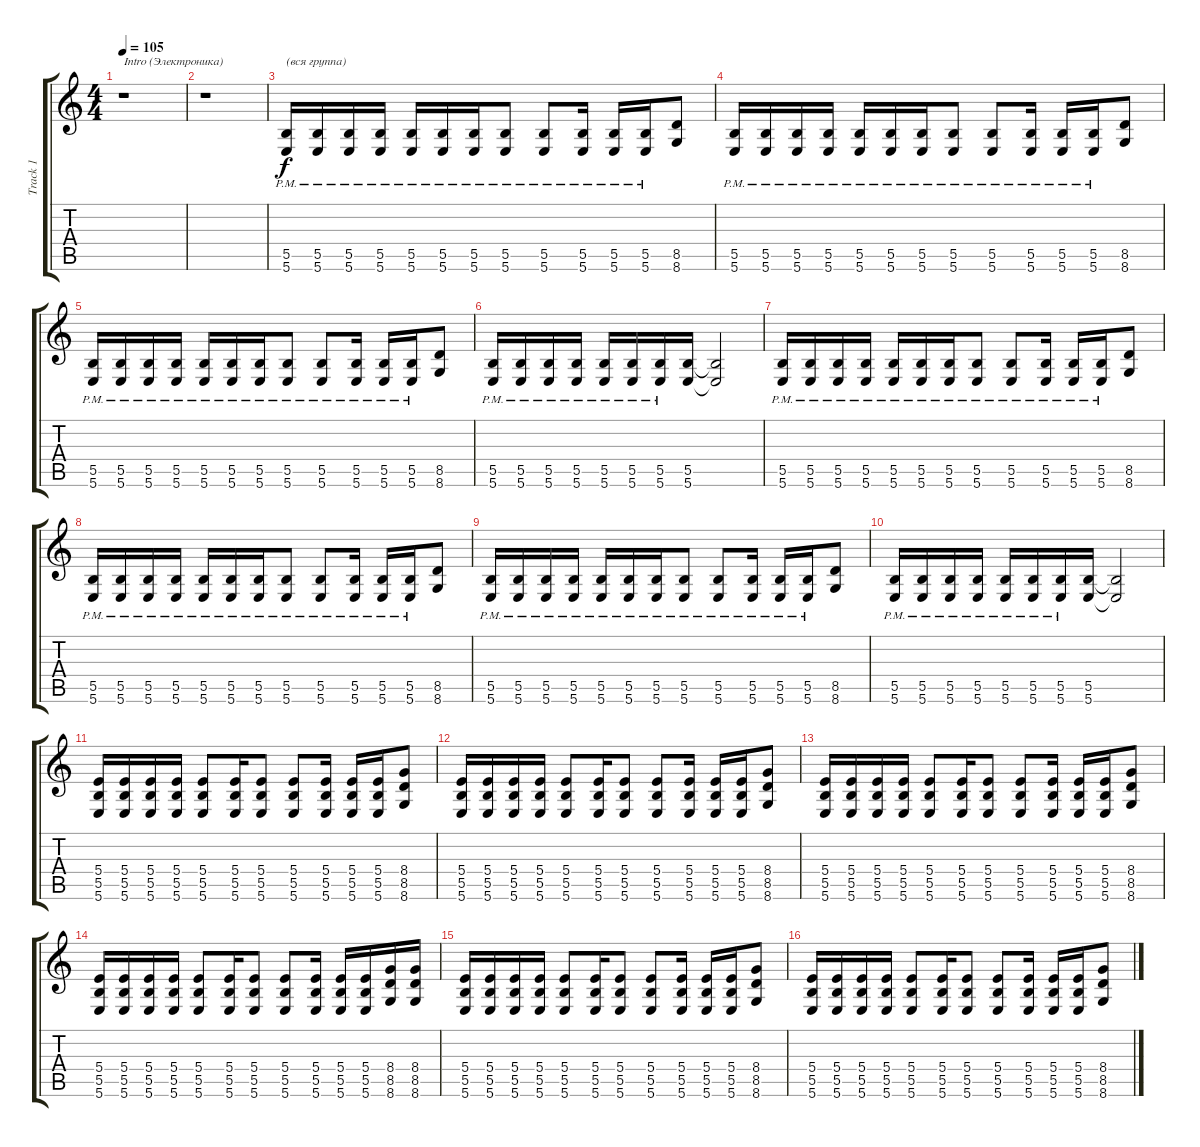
\track ("Track 1" "Track 1") {instrument distortionguitar}
\staff {score tabs}
\tuning (Db4 Ab3 E3 B2 Gb2 B1) {hide}
\ts (4 4)
\tempo 105
\clef g2
\ks c
r.1{txt "Intro (Электроника)" dy f instrument distortionguitar} |
r.1 |
(5.5{pm} 5.6{pm}).16{txt "(вся группа)"} (5.5{pm} 5.6{pm}).16 (5.5{pm} 5.6{pm}).16 (5.5{pm} 5.6{pm}).16 (5.5{pm} 5.6{pm}).16 (5.5{pm} 5.6{pm}).16 (5.5{pm} 5.6{pm}).16 (5.5{pm} 5.6{pm}).8 (5.5{pm} 5.6{pm}).8 (5.5{pm} 5.6{pm}).16 (5.5{pm} 5.6{pm}).16 (5.5{pm} 5.6{pm}).16 (8.5 8.6).8 |
(5.5{pm} 5.6{pm}).16 (5.5{pm} 5.6{pm}).16 (5.5{pm} 5.6{pm}).16 (5.5{pm} 5.6{pm}).16 (5.5{pm} 5.6{pm}).16 (5.5{pm} 5.6{pm}).16 (5.5{pm} 5.6{pm}).16 (5.5{pm} 5.6{pm}).8 (5.5{pm} 5.6{pm}).8 (5.5{pm} 5.6{pm}).16 (5.5{pm} 5.6{pm}).16 (5.5{pm} 5.6{pm}).16 (8.5 8.6).8 |
(5.5{pm} 5.6{pm}).16 (5.5{pm} 5.6{pm}).16 (5.5{pm} 5.6{pm}).16 (5.5{pm} 5.6{pm}).16 (5.5{pm} 5.6{pm}).16 (5.5{pm} 5.6{pm}).16 (5.5{pm} 5.6{pm}).16 (5.5{pm} 5.6{pm}).8 (5.5{pm} 5.6{pm}).8 (5.5{pm} 5.6{pm}).16 (5.5{pm} 5.6{pm}).16 (5.5{pm} 5.6{pm}).16 (8.5 8.6).8 |
(5.5{pm} 5.6).16 (5.5{pm} 5.6{pm}).16 (5.5{pm} 5.6{pm}).16 (5.5{pm} 5.6{pm}).16 (5.5{pm} 5.6{pm}).16 (5.5{pm} 5.6{pm}).16 (5.5{pm} 5.6{pm}).16 (5.5 5.6).16 (5.5{t} 5.6{t}).2 |
(5.5{pm} 5.6{pm}).16 (5.5{pm} 5.6{pm}).16 (5.5{pm} 5.6{pm}).16 (5.5{pm} 5.6{pm}).16 (5.5{pm} 5.6{pm}).16 (5.5{pm} 5.6{pm}).16 (5.5{pm} 5.6{pm}).16 (5.5{pm} 5.6{pm}).8 (5.5{pm} 5.6{pm}).8 (5.5{pm} 5.6{pm}).16 (5.5{pm} 5.6{pm}).16 (5.5{pm} 5.6{pm}).16 (8.5 8.6).8 |
(5.5{pm} 5.6{pm}).16 (5.5{pm} 5.6{pm}).16 (5.5{pm} 5.6{pm}).16 (5.5{pm} 5.6{pm}).16 (5.5{pm} 5.6{pm}).16 (5.5{pm} 5.6{pm}).16 (5.5{pm} 5.6{pm}).16 (5.5{pm} 5.6{pm}).8 (5.5{pm} 5.6{pm}).8 (5.5{pm} 5.6{pm}).16 (5.5{pm} 5.6{pm}).16 (5.5{pm} 5.6{pm}).16 (8.5 8.6).8 |
(5.5{pm} 5.6{pm}).16 (5.5{pm} 5.6{pm}).16 (5.5{pm} 5.6{pm}).16 (5.5{pm} 5.6{pm}).16 (5.5{pm} 5.6{pm}).16 (5.5{pm} 5.6{pm}).16 (5.5{pm} 5.6{pm}).16 (5.5{pm} 5.6{pm}).8 (5.5{pm} 5.6{pm}).8 (5.5{pm} 5.6{pm}).16 (5.5{pm} 5.6{pm}).16 (5.5{pm} 5.6{pm}).16 (8.5 8.6).8 |
(5.5{pm} 5.6{pm}).16 (5.5{pm} 5.6{pm}).16 (5.5{pm} 5.6{pm}).16 (5.5{pm} 5.6{pm}).16 (5.5{pm} 5.6{pm}).16 (5.5{pm} 5.6{pm}).16 (5.5{pm} 5.6{pm}).16 (5.5 5.6).16 (5.5{t} 5.6{t}).2 |
(5.4 5.5 5.6).16 (5.4 5.5 5.6).16 (5.4 5.5 5.6).16 (5.4 5.5 5.6).16 (5.4 5.5 5.6).8 (5.4 5.5 5.6).16 (5.4 5.5 5.6).8 (5.4 5.5 5.6).8 (5.4 5.5 5.6).16 (5.4 5.5 5.6).16 (5.4 5.5 5.6).16 (8.4 8.5 8.6).8 |
(5.4 5.5 5.6).16 (5.4 5.5 5.6).16 (5.4 5.5 5.6).16 (5.4 5.5 5.6).16 (5.4 5.5 5.6).8 (5.4 5.5 5.6).16 (5.4 5.5 5.6).8 (5.4 5.5 5.6).8 (5.4 5.5 5.6).16 (5.4 5.5 5.6).16 (5.4 5.5 5.6).16 (8.4 8.5 8.6).8 |
(5.4 5.5 5.6).16 (5.4 5.5 5.6).16 (5.4 5.5 5.6).16 (5.4 5.5 5.6).16 (5.4 5.5 5.6).8 (5.4 5.5 5.6).16 (5.4 5.5 5.6).8 (5.4 5.5 5.6).8 (5.4 5.5 5.6).16 (5.4 5.5 5.6).16 (5.4 5.5 5.6).16 (8.4 8.5 8.6).8 |
(5.4 5.5 5.6).16 (5.4 5.5 5.6).16 (5.4 5.5 5.6).16 (5.4 5.5 5.6).16 (5.4 5.5 5.6).8 (5.4 5.5 5.6).16 (5.4 5.5 5.6).8 (5.4 5.5 5.6).8 (5.4 5.5 5.6).16 (5.4 5.5 5.6).16 (5.4 5.5 5.6).16 (8.4 8.5 8.6).16 (8.4 8.5 8.6).16 |
(5.4 5.5 5.6).16 (5.4 5.5 5.6).16 (5.4 5.5 5.6).16 (5.4 5.5 5.6).16 (5.4 5.5 5.6).8 (5.4 5.5 5.6).16 (5.4 5.5 5.6).8 (5.4 5.5 5.6).8 (5.4 5.5 5.6).16 (5.4 5.5 5.6).16 (5.4 5.5 5.6).16 (8.4 8.5 8.6).8 |
(5.4 5.5 5.6).16 (5.4 5.5 5.6).16 (5.4 5.5 5.6).16 (5.4 5.5 5.6).16 (5.4 5.5 5.6).8 (5.4 5.5 5.6).16 (5.4 5.5 5.6).8 (5.4 5.5 5.6).8 (5.4 5.5 5.6).16 (5.4 5.5 5.6).16 (5.4 5.5 5.6).16 (8.4 8.5 8.6).8
